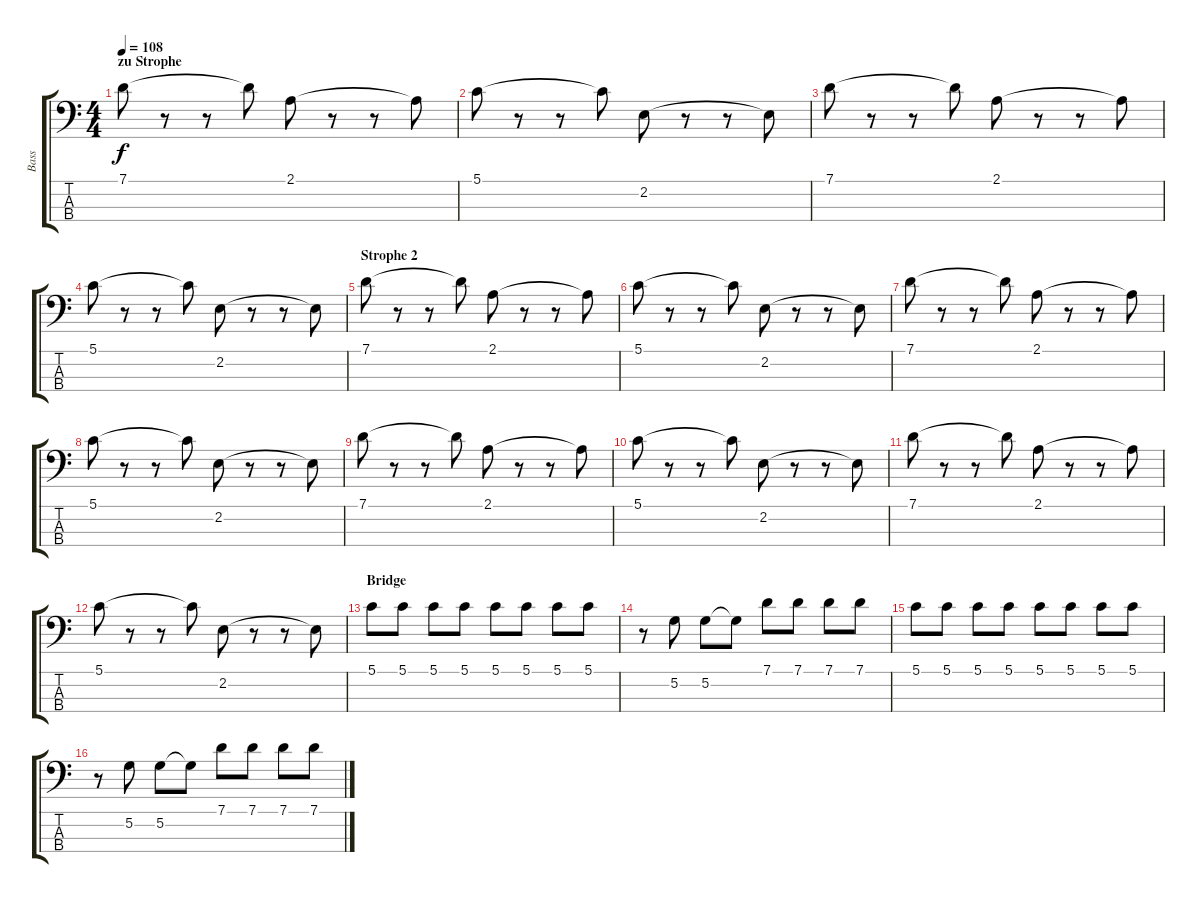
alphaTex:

\track ("Bass" "Bass") {instrument electricbassfinger}
\staff {score tabs}
\tuning (G2 D2 A1 E1) {hide}
\ts (4 4)
\section ("" "zu Strophe")
\tempo 108
\clef f4
\ks c
7.1.8{dy f} r.8 r.8 7.1{t}.8 2.1.8 r.8 r.8 2.1{t}.8 |
5.1.8 r.8 r.8 5.1{t}.8 2.2.8 r.8 r.8 2.2{t}.8 |
7.1.8 r.8 r.8 7.1{t}.8 2.1.8 r.8 r.8 2.1{t}.8 |
5.1.8 r.8 r.8 5.1{t}.8 2.2.8 r.8 r.8 2.2{t}.8 |
\section ("" "Strophe 2")
7.1.8 r.8 r.8 7.1{t}.8 2.1.8 r.8 r.8 2.1{t}.8 |
5.1.8 r.8 r.8 5.1{t}.8 2.2.8 r.8 r.8 2.2{t}.8 |
7.1.8 r.8 r.8 7.1{t}.8 2.1.8 r.8 r.8 2.1{t}.8 |
5.1.8 r.8 r.8 5.1{t}.8 2.2.8 r.8 r.8 2.2{t}.8 |
7.1.8 r.8 r.8 7.1{t}.8 2.1.8 r.8 r.8 2.1{t}.8 |
5.1.8 r.8 r.8 5.1{t}.8 2.2.8 r.8 r.8 2.2{t}.8 |
7.1.8 r.8 r.8 7.1{t}.8 2.1.8 r.8 r.8 2.1{t}.8 |
5.1.8 r.8 r.8 5.1{t}.8 2.2.8 r.8 r.8 2.2{t}.8 |
\section ("" "Bridge")
5.1.8 5.1.8 5.1.8 5.1.8 5.1.8 5.1.8 5.1.8 5.1.8 |
r.8 5.2.8 5.2.8 5.2{t}.8 7.1.8 7.1.8 7.1.8 7.1.8 |
5.1.8 5.1.8 5.1.8 5.1.8 5.1.8 5.1.8 5.1.8 5.1.8 |
r.8 5.2.8 5.2.8 5.2{t}.8 7.1.8 7.1.8 7.1.8 7.1.8
